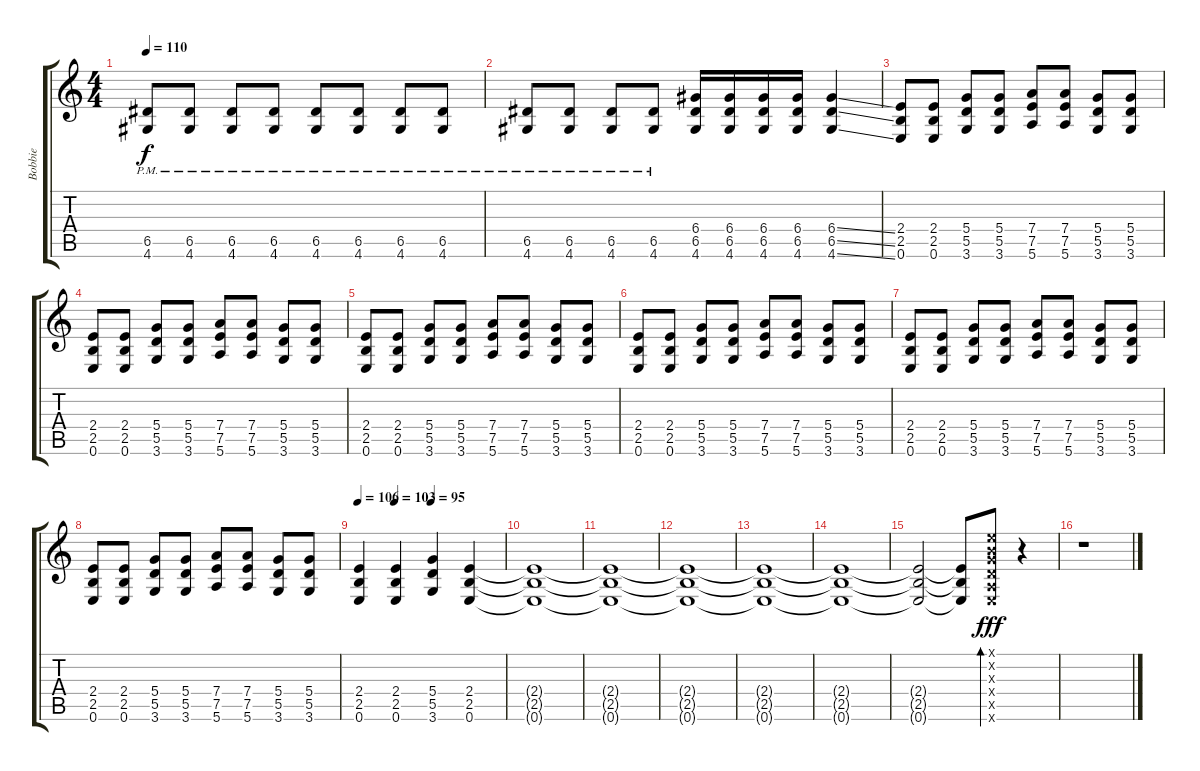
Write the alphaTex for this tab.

\track ("Bobbie" "Bobbie") {instrument distortionguitar}
\staff {score tabs}
\tuning (E4 B3 G3 D3 A2 E2) {hide}
\ts (4 4)
\tempo 110
\clef g2
\ks c
(6.5{pm} 4.6{pm}).8{dy f} (6.5{pm} 4.6{pm}).8 (6.5{pm} 4.6{pm}).8 (6.5{pm} 4.6{pm}).8 (6.5{pm} 4.6{pm}).8 (6.5{pm} 4.6{pm}).8 (6.5{pm} 4.6{pm}).8 (6.5{pm} 4.6{pm}).8 |
(6.5{pm} 4.6{pm}).8 (6.5{pm} 4.6{pm}).8 (6.5{pm} 4.6{pm}).8 (6.5{pm} 4.6{pm}).8 (6.4 6.5 4.6).16 (6.4 6.5 4.6).16 (6.4 6.5 4.6).16 (6.4 6.5 4.6).16 (6.4{ss} 6.5{ss} 4.6{ss}).4 |
(2.4 2.5 0.6).8 (2.4 2.5 0.6).8 (5.4 5.5 3.6).8 (5.4 5.5 3.6).8 (7.4 7.5 5.6).8 (7.4 7.5 5.6).8 (5.4 5.5 3.6).8 (5.4 5.5 3.6).8 |
(2.4 2.5 0.6).8 (2.4 2.5 0.6).8 (5.4 5.5 3.6).8 (5.4 5.5 3.6).8 (7.4 7.5 5.6).8 (7.4 7.5 5.6).8 (5.4 5.5 3.6).8 (5.4 5.5 3.6).8 |
(2.4 2.5 0.6).8 (2.4 2.5 0.6).8 (5.4 5.5 3.6).8 (5.4 5.5 3.6).8 (7.4 7.5 5.6).8 (7.4 7.5 5.6).8 (5.4 5.5 3.6).8 (5.4 5.5 3.6).8 |
(2.4 2.5 0.6).8 (2.4 2.5 0.6).8 (5.4 5.5 3.6).8 (5.4 5.5 3.6).8 (7.4 7.5 5.6).8 (7.4 7.5 5.6).8 (5.4 5.5 3.6).8 (5.4 5.5 3.6).8 |
(2.4 2.5 0.6).8 (2.4 2.5 0.6).8 (5.4 5.5 3.6).8 (5.4 5.5 3.6).8 (7.4 7.5 5.6).8 (7.4 7.5 5.6).8 (5.4 5.5 3.6).8 (5.4 5.5 3.6).8 |
(2.4 2.5 0.6).8 (2.4 2.5 0.6).8 (5.4 5.5 3.6).8 (5.4 5.5 3.6).8 (7.4 7.5 5.6).8 (7.4 7.5 5.6).8 (5.4 5.5 3.6).8 (5.4 5.5 3.6).8 |
\tempo 106
\tempo (103 0.25)
\tempo (98 0.5)
\tempo (95 0.5)
(2.4 2.5 0.6).4 (2.4 2.5 0.6).4 (5.4 5.5 3.6).4 (2.4 2.5 0.6).4 |
(2.4{t} 2.5{t} 0.6{t}).1 |
(2.4{t} 2.5{t} 0.6{t}).1 |
(2.4{t} 2.5{t} 0.6{t}).1 |
(2.4{t} 2.5{t} 0.6{t}).1 |
(2.4{t} 2.5{t} 0.6{t}).1 |
(2.4{t} 2.5{t} 0.6{t}).2 (2.4{t} 2.5{t} 0.6{t}).8 (0.1{x} 0.2{x} 0.3{x} 0.4{x} 0.5{x} 0.6{x}).8{bd 240 dy fff volume 16} r.4 |
r.1
